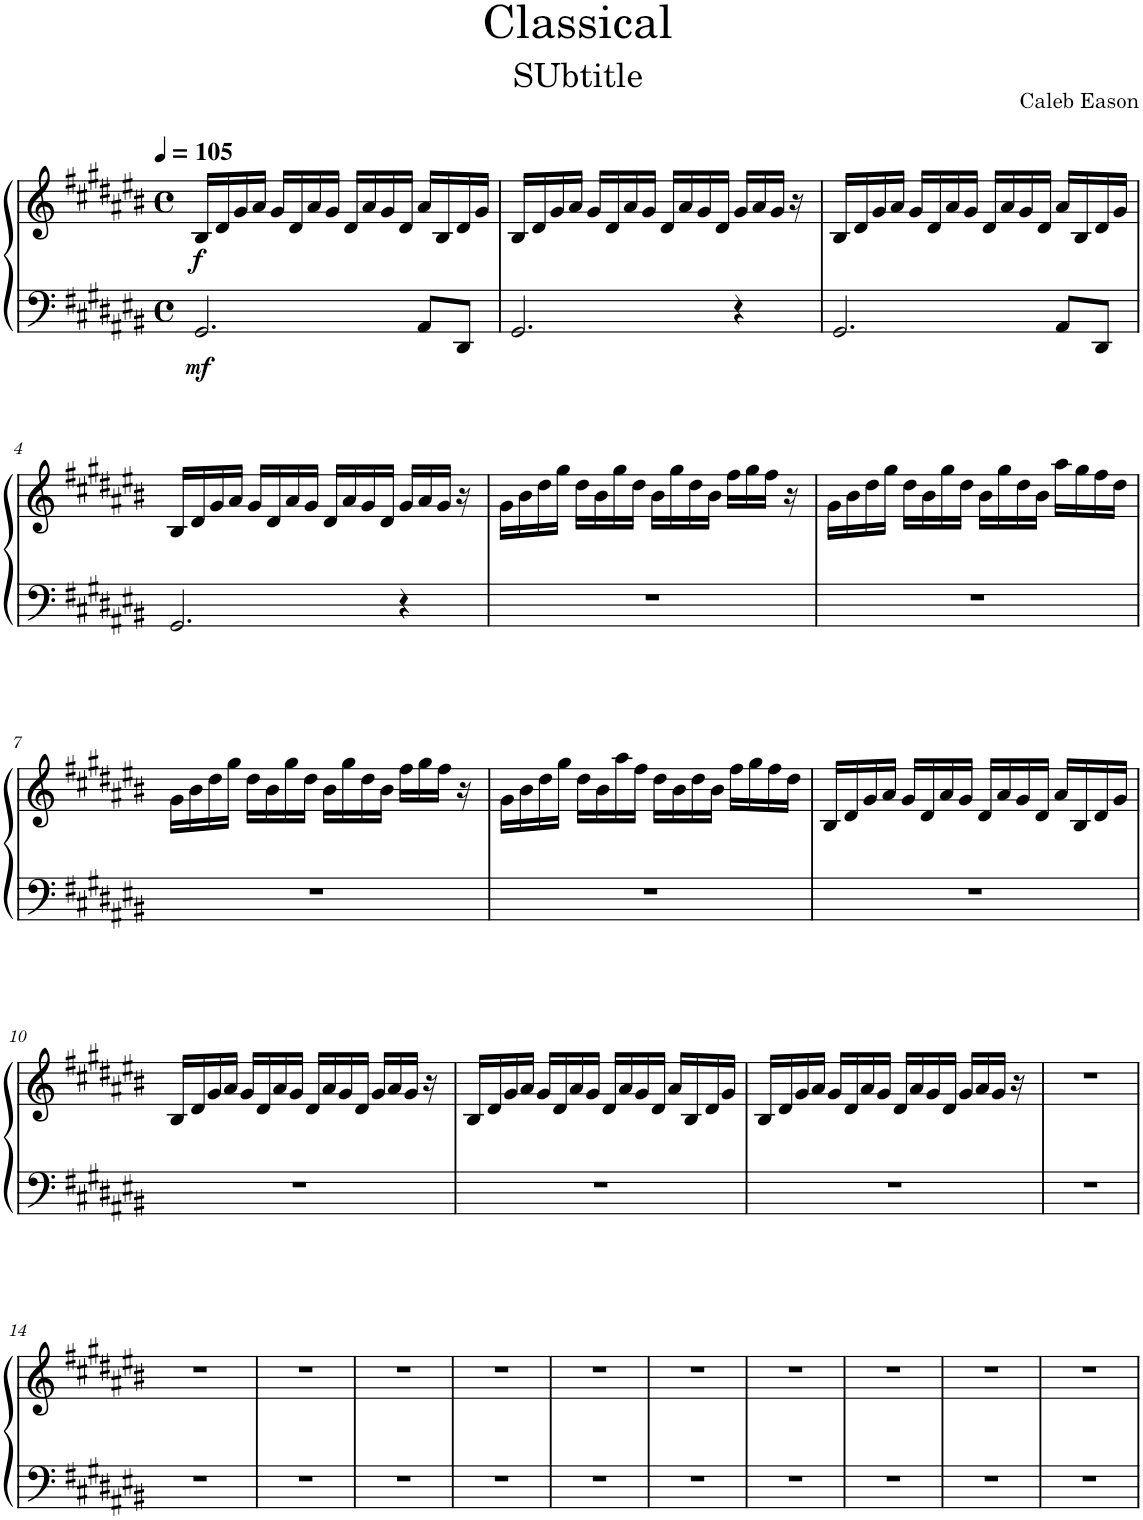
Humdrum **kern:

**kern	**kern	**dynam
*part1	*part1	*part1
*staff2	*staff1	*staff1/2
*I"Piano	*	*
*I'Pno.	*	*
*clefF4	*clefG2	*
*k[f#c#g#d#a#e#b#]	*k[f#c#g#d#a#e#b#]	*
*M4/4	*M4/4	*
*met(c)	*met(c)	*
*MM105	*MM105	*
=1	=1	=1
!	!	!LO:DY:b=2
!	!	!LO:DY:n=1:b
2.GG#/	16B#/LL	mf f
.	16d#/	.
.	16g#/	.
.	16a#/JJ	.
.	16g#/LL	.
.	16d#/	.
.	16a#/	.
.	16g#/JJ	.
.	16d#/LL	.
.	16a#/	.
.	16g#/	.
.	16d#/JJ	.
8AA#/L	16a#/LL	.
.	16B#/	.
8DD#/J	16d#/	.
.	16g#/JJ	.
=2	=2	=2
2.GG#/	16B#/LL	.
.	16d#/	.
.	16g#/	.
.	16a#/JJ	.
.	16g#/LL	.
.	16d#/	.
.	16a#/	.
.	16g#/JJ	.
.	16d#/LL	.
.	16a#/	.
.	16g#/	.
.	16d#/JJ	.
4r	16g#/LL	.
.	16a#/	.
.	16g#/JJ	.
.	16r	.
=3	=3	=3
2.GG#/	16B#/LL	.
.	16d#/	.
.	16g#/	.
.	16a#/JJ	.
.	16g#/LL	.
.	16d#/	.
.	16a#/	.
.	16g#/JJ	.
.	16d#/LL	.
.	16a#/	.
.	16g#/	.
.	16d#/JJ	.
8AA#/L	16a#/LL	.
.	16B#/	.
8DD#/J	16d#/	.
.	16g#/JJ	.
!!LO:LB:g=z
=4	=4	=4
2.GG#/	16B#/LL	.
.	16d#/	.
.	16g#/	.
.	16a#/JJ	.
.	16g#/LL	.
.	16d#/	.
.	16a#/	.
.	16g#/JJ	.
.	16d#/LL	.
.	16a#/	.
.	16g#/	.
.	16d#/JJ	.
4r	16g#/LL	.
.	16a#/	.
.	16g#/JJ	.
.	16r	.
=5	=5	=5
1r	16g#\LL	.
.	16b#\	.
.	16dd#\	.
.	16gg#\JJ	.
.	16dd#\LL	.
.	16b#\	.
.	16gg#\	.
.	16dd#\JJ	.
.	16b#\LL	.
.	16gg#\	.
.	16dd#\	.
.	16b#\JJ	.
.	16ff#\LL	.
.	16gg#\	.
.	16ff#\JJ	.
.	16r	.
=6	=6	=6
1r	16g#\LL	.
.	16b#\	.
.	16dd#\	.
.	16gg#\JJ	.
.	16dd#\LL	.
.	16b#\	.
.	16gg#\	.
.	16dd#\JJ	.
.	16b#\LL	.
.	16gg#\	.
.	16dd#\	.
.	16b#\JJ	.
.	16aa#\LL	.
.	16gg#\	.
.	16ff#\	.
.	16dd#\JJ	.
!!LO:LB:g=z
=7	=7	=7
1r	16g#\LL	.
.	16b#\	.
.	16dd#\	.
.	16gg#\JJ	.
.	16dd#\LL	.
.	16b#\	.
.	16gg#\	.
.	16dd#\JJ	.
.	16b#\LL	.
.	16gg#\	.
.	16dd#\	.
.	16b#\JJ	.
.	16ff#\LL	.
.	16gg#\	.
.	16ff#\JJ	.
.	16r	.
=8	=8	=8
1r	16g#\LL	.
.	16b#\	.
.	16dd#\	.
.	16gg#\JJ	.
.	16dd#\LL	.
.	16b#\	.
.	16aa#\	.
.	16ff#\JJ	.
.	16dd#\LL	.
.	16b#\	.
.	16dd#\	.
.	16b#\JJ	.
.	16ff#\LL	.
.	16gg#\	.
.	16ff#\	.
.	16dd#\JJ	.
=9	=9	=9
1r	16B#/LL	.
.	16d#/	.
.	16g#/	.
.	16a#/JJ	.
.	16g#/LL	.
.	16d#/	.
.	16a#/	.
.	16g#/JJ	.
.	16d#/LL	.
.	16a#/	.
.	16g#/	.
.	16d#/JJ	.
.	16a#/LL	.
.	16B#/	.
.	16d#/	.
.	16g#/JJ	.
!!LO:LB:g=z
=10	=10	=10
1r	16B#/LL	.
.	16d#/	.
.	16g#/	.
.	16a#/JJ	.
.	16g#/LL	.
.	16d#/	.
.	16a#/	.
.	16g#/JJ	.
.	16d#/LL	.
.	16a#/	.
.	16g#/	.
.	16d#/JJ	.
.	16g#/LL	.
.	16a#/	.
.	16g#/JJ	.
.	16r	.
=11	=11	=11
1r	16B#/LL	.
.	16d#/	.
.	16g#/	.
.	16a#/JJ	.
.	16g#/LL	.
.	16d#/	.
.	16a#/	.
.	16g#/JJ	.
.	16d#/LL	.
.	16a#/	.
.	16g#/	.
.	16d#/JJ	.
.	16a#/LL	.
.	16B#/	.
.	16d#/	.
.	16g#/JJ	.
=12	=12	=12
1r	16B#/LL	.
.	16d#/	.
.	16g#/	.
.	16a#/JJ	.
.	16g#/LL	.
.	16d#/	.
.	16a#/	.
.	16g#/JJ	.
.	16d#/LL	.
.	16a#/	.
.	16g#/	.
.	16d#/JJ	.
.	16g#/LL	.
.	16a#/	.
.	16g#/JJ	.
.	16r	.
=13	=13	=13
1r	1r	.
!!LO:LB:g=z
=14	=14	=14
1r	1r	.
=15	=15	=15
1r	1r	.
=16	=16	=16
1r	1r	.
=17	=17	=17
1r	1r	.
=18	=18	=18
1r	1r	.
=19	=19	=19
1r	1r	.
=20	=20	=20
1r	1r	.
=21	=21	=21
1r	1r	.
=22	=22	=22
1r	1r	.
=23	=23	=23
1r	1r	.
=	=	=
*-	*-	*-
